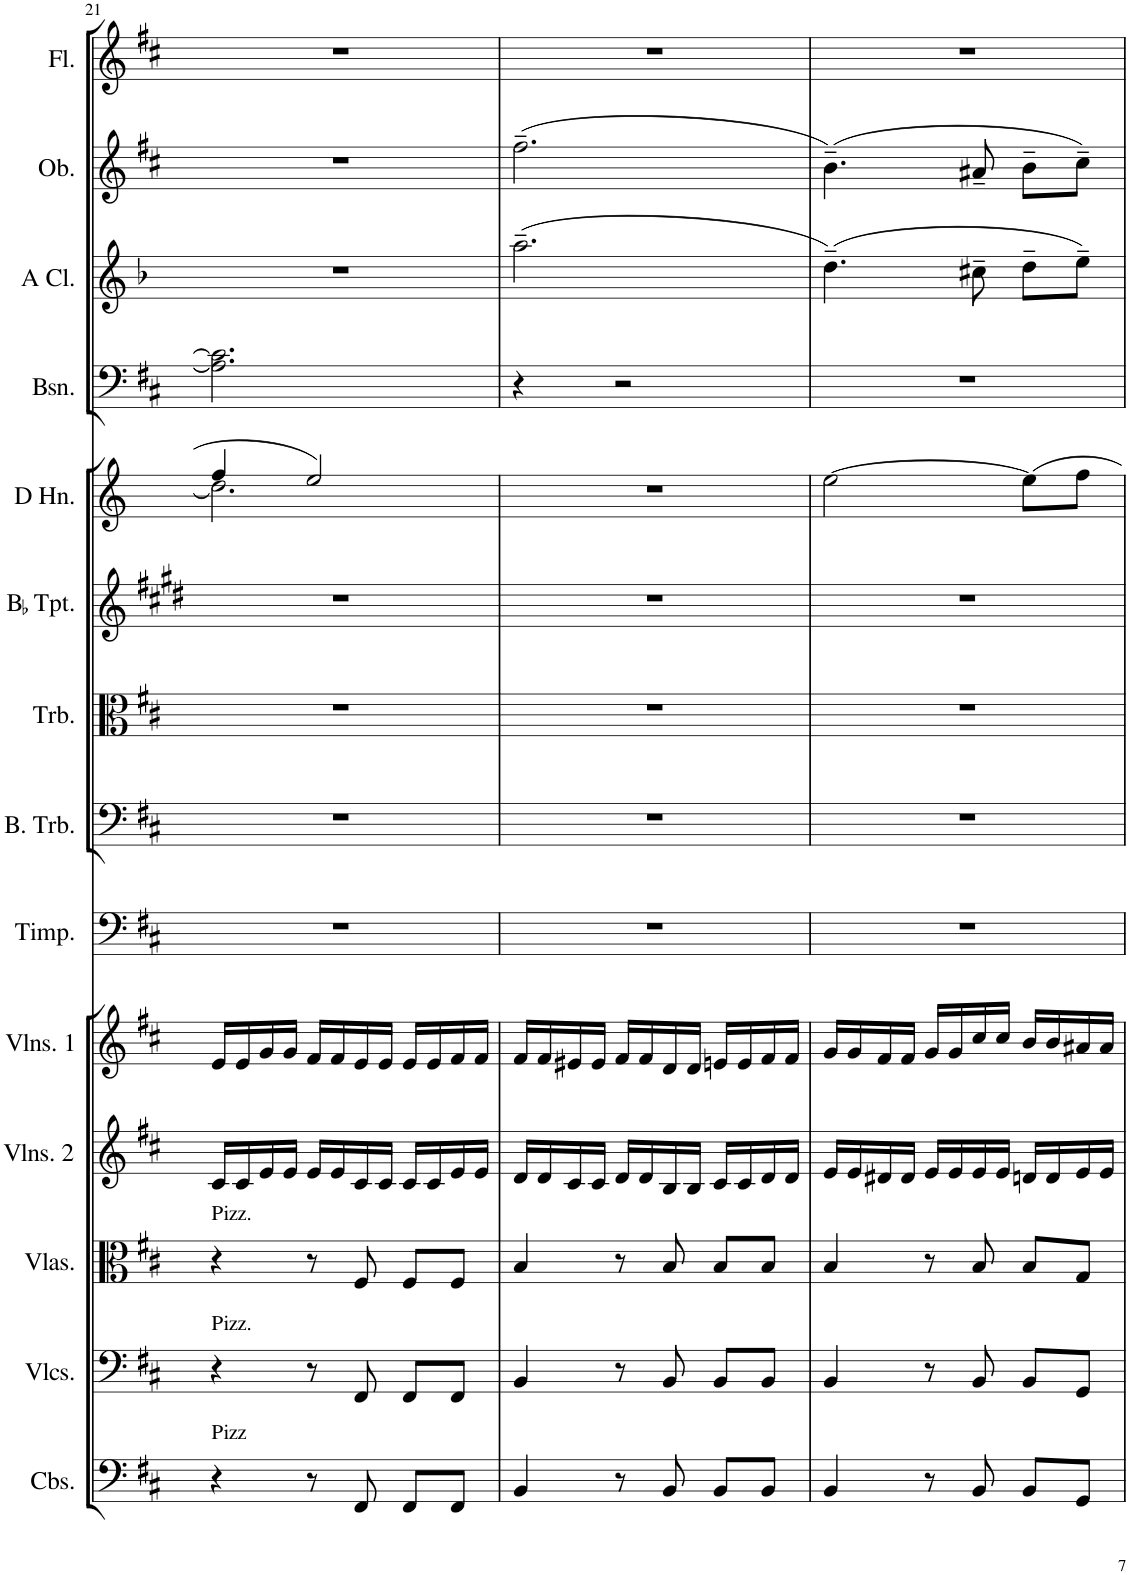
**kern	**kern	**kern	**kern	**kern	**kern	**kern	**kern	**kern	**kern	**kern	**kern	**kern	**kern
*part14	*part13	*part12	*part11	*part10	*part9	*part8	*part7	*part6	*part5	*part4	*part3	*part2	*part1
*staff14	*staff13	*staff12	*staff11	*staff10	*staff9	*staff8	*staff7	*staff6	*staff5	*staff4	*staff3	*staff2	*staff1
*I"Contrabasses	*I"Violoncellos	*I"Violas	*I"Violins 2	*I"Violins 1	*I"Timpani	*I"Bass Trombone	*I"Trombone	*I"BaccidentalFlat Trumpet	*I"D Horn	*I"Bassoon	*I"A Clarinet	*I"Oboe	*I"Flute
*I'Cbs.	*I'Vlcs.	*I'Vlas.	*I'Vlns. 2	*I'Vlns. 1	*I'Timp.	*I'B. Trb.	*I'Trb.	*I'BaccidentalFlat Tpt.	*I'D Hn.	*I'Bsn.	*I'A Cl.	*I'Ob.	*I'Fl.
!!LO:PB:g=z
*clefF4	*clefF4	*clefC3	*clefG2	*clefG2	*clefF4	*clefF4	*clefC3	*clefG2	*clefG2	*clefF4	*clefG2	*clefG2	*clefG2
*Trd7c12	*	*	*	*	*	*	*	*Trd1c2	*Trd6c10	*	*Trd2c3	*	*
*k[f#c#]	*k[f#c#]	*k[f#c#]	*k[f#c#]	*k[f#c#]	*k[f#c#]	*k[f#c#]	*k[f#c#]	*k[f#c#g#d#]	*k[]	*k[f#c#]	*k[b-]	*k[f#c#]	*k[f#c#]
*M3/4	*M3/4	*M3/4	*M3/4	*M3/4	*M3/4	*M3/4	*M3/4	*M3/4	*M3/4	*M3/4	*M3/4	*M3/4	*M3/4
=21	=21	=21	=21	=21	=21	=21	=21	=21	=21	=21	=21	=21	=21
*	*	*	*	*	*	*	*	*	*^	*	*	*	*
!	!	!LO:TX:a:t=Pizz.	!	!	!	!	!	!	!	!	!	!	!	!
!	!LO:TX:a:t=Pizz.	!	!	!	!	!	!	!	!	!	!	!	!	!
!LO:TX:a:t=Pizz	!	!	!	!	!	!	!	!	!	!	!	!	!	!
4r	4r	4r	16c#/LL	16e/LL	2.r	2.r	2.r	2.r	4ff/	2.dd\]	2.A#\] 2.c#\]	2.r	2.r	2.r
.	.	.	16c#/	16e/	.	.	.	.	.	.	.	.	.	.
.	.	.	16e/	16g/	.	.	.	.	.	.	.	.	.	.
.	.	.	16e/JJ	16g/JJ	.	.	.	.	.	.	.	.	.	.
8r	8r	8r	16e/LL	16f#/LL	.	.	.	.	2ee/	.	.	.	.	.
.	.	.	16e/	16f#/	.	.	.	.	.	.	.	.	.	.
8FF#/	8FF#/	8F#/	16c#/	16e/	.	.	.	.	.	.	.	.	.	.
.	.	.	16c#/JJ	16e/JJ	.	.	.	.	.	.	.	.	.	.
8FF#/L	8FF#/L	8F#/L	16c#/LL	16e/LL	.	.	.	.	.	.	.	.	.	.
.	.	.	16c#/	16e/	.	.	.	.	.	.	.	.	.	.
8FF#/J	8FF#/J	8F#/J	16e/	16f#/	.	.	.	.	.	.	.	.	.	.
.	.	.	16e/JJ	16f#/JJ	.	.	.	.	.	.	.	.	.	.
*	*	*	*	*	*	*	*	*	*v	*v	*	*	*	*
=22	=22	=22	=22	=22	=22	=22	=22	=22	=22	=22	=22	=22	=22
4BB/	4BB/	4B/	16d/LL	16f#/LL	2.r	2.r	2.r	2.r	2.r	4r	(2.aa~\	(2.ff#~\	2.r
.	.	.	16d/	16f#/	.	.	.	.	.	.	.	.	.
.	.	.	16c#/	16e#X/	.	.	.	.	.	.	.	.	.
.	.	.	16c#/JJ	16e#/JJ	.	.	.	.	.	.	.	.	.
8r	8r	8r	16d/LL	16f#/LL	.	.	.	.	.	2r	.	.	.
.	.	.	16d/	16f#/	.	.	.	.	.	.	.	.	.
8BB/	8BB/	8B/	16B/	16d/	.	.	.	.	.	.	.	.	.
.	.	.	16B/JJ	16d/JJ	.	.	.	.	.	.	.	.	.
8BB/L	8BB/L	8B/L	16c#/LL	16en/LL	.	.	.	.	.	.	.	.	.
.	.	.	16c#/	16e/	.	.	.	.	.	.	.	.	.
8BB/J	8BB/J	8B/J	16d/	16f#/	.	.	.	.	.	.	.	.	.
.	.	.	16d/JJ	16f#/JJ	.	.	.	.	.	.	.	.	.
=23	=23	=23	=23	=23	=23	=23	=23	=23	=23	=23	=23	=23	=23
4BB/	4BB/	4B/	16e/LL	16g/LL	2.r	2.r	2.r	2.r	[2ee\	2.r	(4.dd~\)	(4.b~\)	2.r
.	.	.	16e/	16g/	.	.	.	.	.	.	.	.	.
.	.	.	16d#X/	16f#/	.	.	.	.	.	.	.	.	.
.	.	.	16d#/JJ	16f#/JJ	.	.	.	.	.	.	.	.	.
8r	8r	8r	16e/LL	16g/LL	.	.	.	.	.	.	.	.	.
.	.	.	16e/	16g/	.	.	.	.	.	.	.	.	.
8BB/	8BB/	8B/	16e/	16cc#/	.	.	.	.	.	.	8cc#X~\	8a#X~/	.
.	.	.	16e/JJ	16cc#/JJ	.	.	.	.	.	.	.	.	.
8BB/L	8BB/L	8B/L	16dn/LL	16b/LL	.	.	.	.	8ee\L]	.	8dd~\L	8b~\L	.
.	.	.	16d/	16b/	.	.	.	.	.	.	.	.	.
8GG/J	8GG/J	8G/J	16e/	16a#X/	.	.	.	.	8ff\J	.	8ee~\J)	8cc#~\J)	.
.	.	.	16e/JJ	16a#/JJ	.	.	.	.	.	.	.	.	.
=	=	=	=	=	=	=	=	=	=	=	=	=	=
*-	*-	*-	*-	*-	*-	*-	*-	*-	*-	*-	*-	*-	*-
